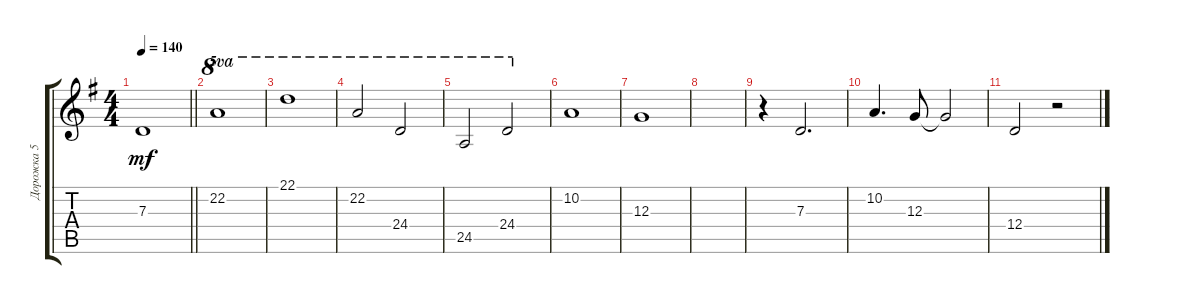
\track ("Дорожка 5" "Дорожка 5") {instrument synthstrings2}
\staff {score tabs}
\tuning (E4 B3 G3 D3 A2 E2) {hide}
\ts (4 4)
\tempo 140
\clef g2
\barLineRight lightlight
\ks g
7.3{t}.1{dy mf} |
\section ("" "5")
22.2.1{ot 8va} |
22.1.1{ot 8va} |
22.2.2{ot 8va} 24.4.2{ot 8va} |
24.5.2{ot 8va} 24.4.2{ot 8va} |
10.2.1 |
12.3.1 |
|
r.4 7.3.2{d} |
10.2.4{d} 12.3.8 12.3{t}.2 |
12.4.2 r.2
